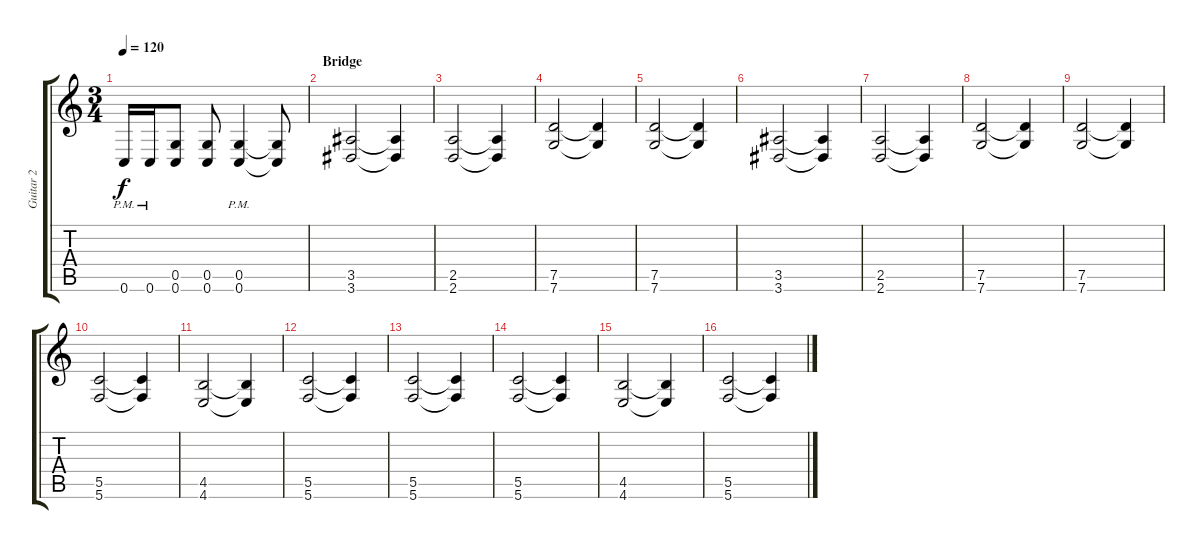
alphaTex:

\track ("Guitar 2" "Guitar 2") {instrument distortionguitar}
\staff {score tabs}
\tuning (D4 A3 F3 C3 G2 C2) {hide}
\ts (3 4)
\tempo 120
\clef g2
\ks c
0.6{pm}.16{dy f} 0.6{pm}.16 (0.5 0.6).8 (0.5 0.6).8 (0.5 0.6{pm}).4 (0.5{t} 0.6{t}).8 |
\section ("" "Bridge")
(3.5 3.6).2 (3.5{t} 3.6{t}).4 |
(2.5 2.6).2 (2.5{t} 2.6{t}).4 |
(7.5 7.6).2 (7.5{t} 7.6{t}).4 |
(7.5 7.6).2 (7.5{t} 7.6{t}).4 |
(3.5 3.6).2 (3.5{t} 3.6{t}).4 |
(2.5 2.6).2 (2.5{t} 2.6{t}).4 |
(7.5 7.6).2 (7.5{t} 7.6{t}).4 |
(7.5 7.6).2 (7.5{t} 7.6{t}).4 |
(5.5 5.6).2 (5.5{t} 5.6{t}).4 |
(4.5 4.6).2 (4.5{t} 4.6{t}).4 |
(5.5 5.6).2 (5.5{t} 5.6{t}).4 |
(5.5 5.6).2 (5.5{t} 5.6{t}).4 |
(5.5 5.6).2 (5.5{t} 5.6{t}).4 |
(4.5 4.6).2 (4.5{t} 4.6{t}).4 |
(5.5 5.6).2 (5.5{t} 5.6{t}).4
